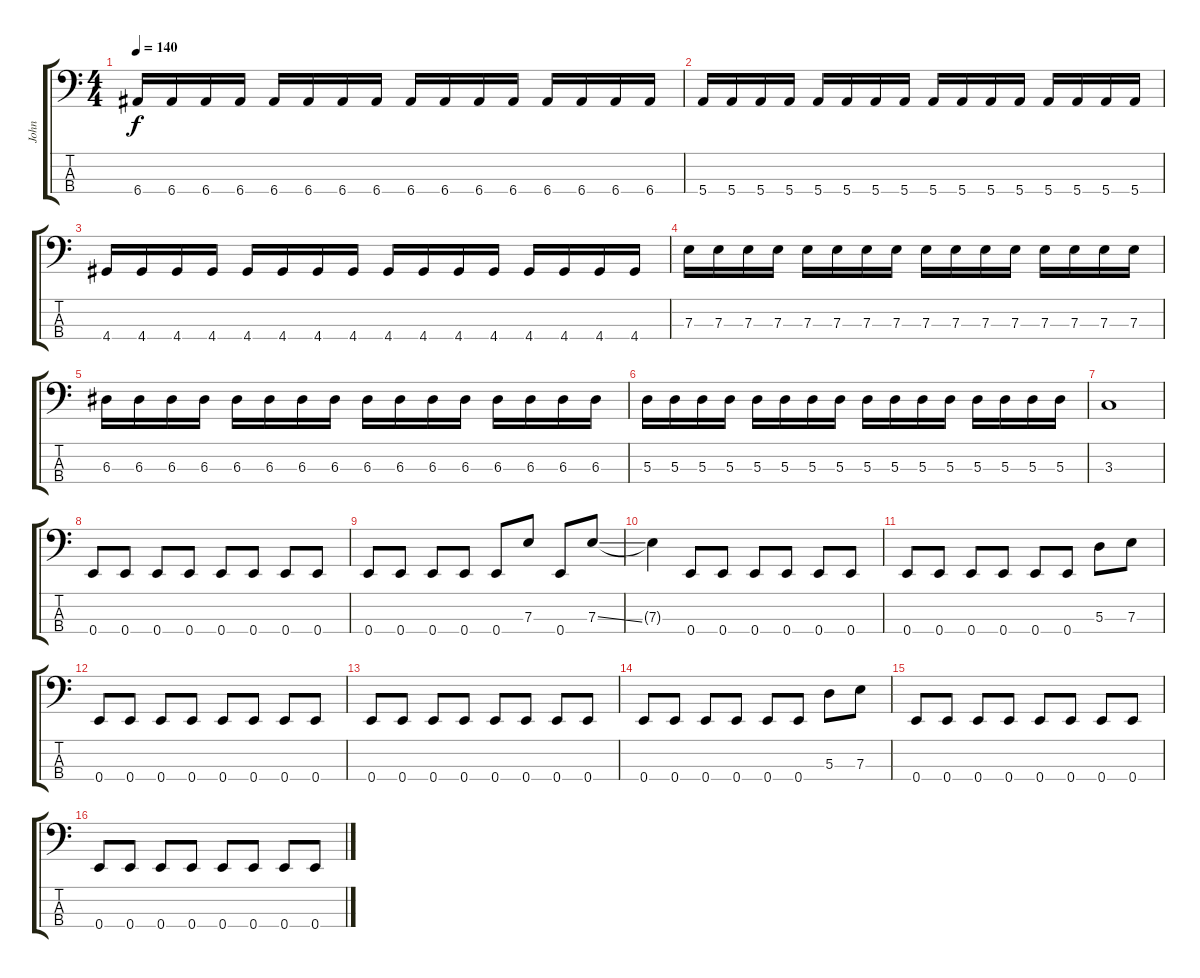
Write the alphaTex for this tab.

\track ("John" "John") {instrument electricbassfinger}
\staff {score tabs}
\tuning (G2 D2 A1 E1) {hide}
\ts (4 4)
\tempo 140
\clef f4
\ks c
6.4.16{dy f} 6.4.16 6.4.16 6.4.16 6.4.16 6.4.16 6.4.16 6.4.16 6.4.16 6.4.16 6.4.16 6.4.16 6.4.16 6.4.16 6.4.16 6.4.16 |
5.4.16 5.4.16 5.4.16 5.4.16 5.4.16 5.4.16 5.4.16 5.4.16 5.4.16 5.4.16 5.4.16 5.4.16 5.4.16 5.4.16 5.4.16 5.4.16 |
4.4.16 4.4.16 4.4.16 4.4.16 4.4.16 4.4.16 4.4.16 4.4.16 4.4.16 4.4.16 4.4.16 4.4.16 4.4.16 4.4.16 4.4.16 4.4.16 |
7.3.16 7.3.16 7.3.16 7.3.16 7.3.16 7.3.16 7.3.16 7.3.16 7.3.16 7.3.16 7.3.16 7.3.16 7.3.16 7.3.16 7.3.16 7.3.16 |
6.3.16 6.3.16 6.3.16 6.3.16 6.3.16 6.3.16 6.3.16 6.3.16 6.3.16 6.3.16 6.3.16 6.3.16 6.3.16 6.3.16 6.3.16 6.3.16 |
5.3.16 5.3.16 5.3.16 5.3.16 5.3.16 5.3.16 5.3.16 5.3.16 5.3.16 5.3.16 5.3.16 5.3.16 5.3.16 5.3.16 5.3.16 5.3.16 |
3.3.1 |
0.4.8 0.4.8 0.4.8 0.4.8 0.4.8 0.4.8 0.4.8 0.4.8 |
0.4.8 0.4.8 0.4.8 0.4.8 0.4.8 7.3.8 0.4.8 7.3{ss}.8 |
7.3{t}.4 0.4.8 0.4.8 0.4.8 0.4.8 0.4.8 0.4.8 |
0.4.8 0.4.8 0.4.8 0.4.8 0.4.8 0.4.8 5.3.8 7.3.8 |
0.4.8 0.4.8 0.4.8 0.4.8 0.4.8 0.4.8 0.4.8 0.4.8 |
0.4.8 0.4.8 0.4.8 0.4.8 0.4.8 0.4.8 0.4.8 0.4.8 |
0.4.8 0.4.8 0.4.8 0.4.8 0.4.8 0.4.8 5.3.8 7.3.8 |
0.4.8 0.4.8 0.4.8 0.4.8 0.4.8 0.4.8 0.4.8 0.4.8 |
0.4.8 0.4.8 0.4.8 0.4.8 0.4.8 0.4.8 0.4.8 0.4.8
